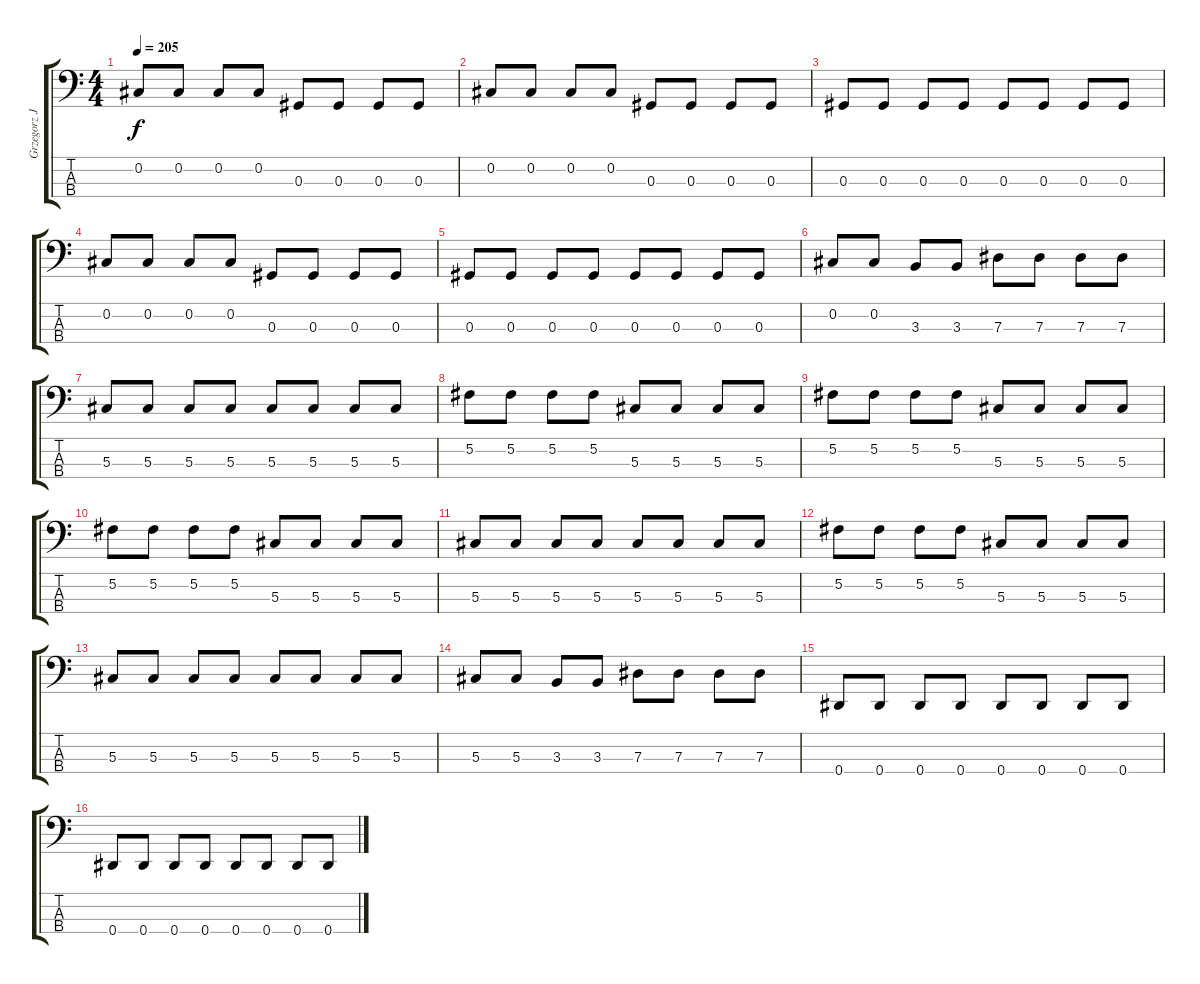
\track ("Grzegorz Jezierski" "Grzegorz J") {instrument electricbasspick}
\staff {score tabs}
\tuning (Gb2 Db2 Ab1 Eb1) {hide}
\ts (4 4)
\tempo 205
\clef f4
\ks c
0.2.8{dy f} 0.2.8 0.2.8 0.2.8 0.3.8 0.3.8 0.3.8 0.3.8 |
0.2.8 0.2.8 0.2.8 0.2.8 0.3.8 0.3.8 0.3.8 0.3.8 |
0.3.8 0.3.8 0.3.8 0.3.8 0.3.8 0.3.8 0.3.8 0.3.8 |
0.2.8 0.2.8 0.2.8 0.2.8 0.3.8 0.3.8 0.3.8 0.3.8 |
0.3.8 0.3.8 0.3.8 0.3.8 0.3.8 0.3.8 0.3.8 0.3.8 |
0.2.8 0.2.8 3.3.8 3.3.8 7.3.8 7.3.8 7.3.8 7.3.8 |
5.3.8 5.3.8 5.3.8 5.3.8 5.3.8 5.3.8 5.3.8 5.3.8 |
5.2.8 5.2.8 5.2.8 5.2.8 5.3.8 5.3.8 5.3.8 5.3.8 |
5.2.8 5.2.8 5.2.8 5.2.8 5.3.8 5.3.8 5.3.8 5.3.8 |
5.2.8 5.2.8 5.2.8 5.2.8 5.3.8 5.3.8 5.3.8 5.3.8 |
5.3.8 5.3.8 5.3.8 5.3.8 5.3.8 5.3.8 5.3.8 5.3.8 |
5.2.8 5.2.8 5.2.8 5.2.8 5.3.8 5.3.8 5.3.8 5.3.8 |
5.3.8 5.3.8 5.3.8 5.3.8 5.3.8 5.3.8 5.3.8 5.3.8 |
5.3.8 5.3.8 3.3.8 3.3.8 7.3.8 7.3.8 7.3.8 7.3.8 |
0.4.8 0.4.8 0.4.8 0.4.8 0.4.8 0.4.8 0.4.8 0.4.8 |
0.4.8 0.4.8 0.4.8 0.4.8 0.4.8 0.4.8 0.4.8 0.4.8
